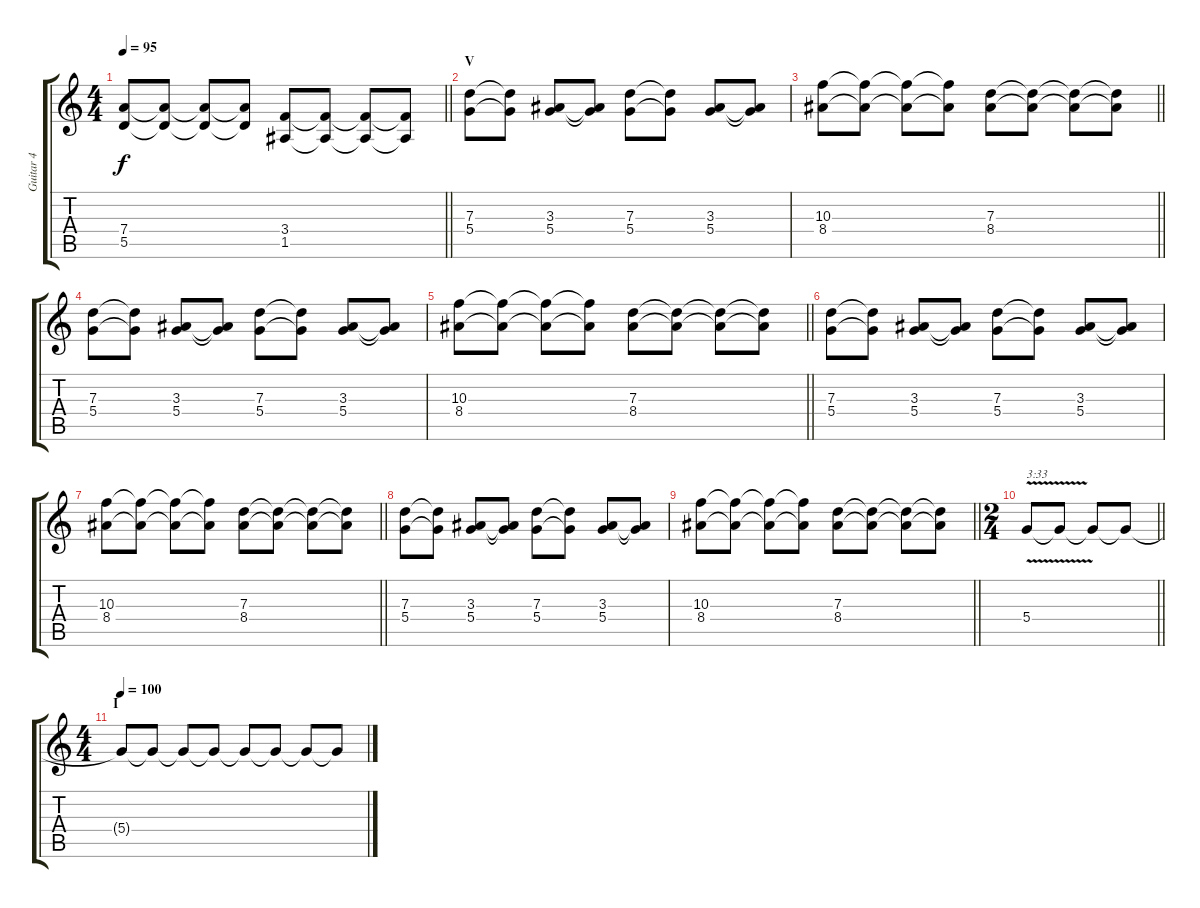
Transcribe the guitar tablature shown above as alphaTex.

\track ("Guitar 4" "Guitar 4") {instrument overdrivenguitar}
\staff {score tabs}
\tuning (E4 B3 G3 D3 A2 E2) {hide}
\ts (4 4)
\tempo 95
\clef g2
\barLineRight lightlight
\ks c
(7.4 5.5).8{dy f} (7.4{t} 5.5{t}).8 (7.4{t} 5.5{t}).8 (7.4{t} 5.5{t}).8 (3.4 1.5).8 (3.4{t} 1.5{t}).8 (3.4{t} 1.5{t}).8 (3.4{t} 1.5{t}).8 |
\section ("" "V")
(7.3 5.4).8 (7.3{t} 5.4{t}).8 (3.3 5.4).8 (3.3{t} 5.4{t}).8 (7.3 5.4).8 (7.3{t} 5.4{t}).8 (3.3 5.4).8 (3.3{t} 5.4{t}).8 |
\barLineRight lightlight
(10.3 8.4).8 (10.3{t} 8.4{t}).8 (10.3{t} 8.4{t}).8 (10.3{t} 8.4{t}).8 (7.3 8.4).8 (7.3{t} 8.4{t}).8 (7.3{t} 8.4{t}).8 (7.3{t} 8.4{t}).8 |
(7.3 5.4).8 (7.3{t} 5.4{t}).8 (3.3 5.4).8 (3.3{t} 5.4{t}).8 (7.3 5.4).8 (7.3{t} 5.4{t}).8 (3.3 5.4).8 (3.3{t} 5.4{t}).8 |
\barLineRight lightlight
(10.3 8.4).8 (10.3{t} 8.4{t}).8 (10.3{t} 8.4{t}).8 (10.3{t} 8.4{t}).8 (7.3 8.4).8 (7.3{t} 8.4{t}).8 (7.3{t} 8.4{t}).8 (7.3{t} 8.4{t}).8 |
(7.3 5.4).8 (7.3{t} 5.4{t}).8 (3.3 5.4).8 (3.3{t} 5.4{t}).8 (7.3 5.4).8 (7.3{t} 5.4{t}).8 (3.3 5.4).8 (3.3{t} 5.4{t}).8 |
\barLineRight lightlight
(10.3 8.4).8 (10.3{t} 8.4{t}).8 (10.3{t} 8.4{t}).8 (10.3{t} 8.4{t}).8 (7.3 8.4).8 (7.3{t} 8.4{t}).8 (7.3{t} 8.4{t}).8 (7.3{t} 8.4{t}).8 |
(7.3 5.4).8 (7.3{t} 5.4{t}).8 (3.3 5.4).8 (3.3{t} 5.4{t}).8 (7.3 5.4).8 (7.3{t} 5.4{t}).8 (3.3 5.4).8 (3.3{t} 5.4{t}).8 |
\barLineRight lightlight
(10.3 8.4).8 (10.3{t} 8.4{t}).8 (10.3{t} 8.4{t}).8 (10.3{t} 8.4{t}).8 (7.3 8.4).8 (7.3{t} 8.4{t}).8 (7.3{t} 8.4{t}).8 (7.3{t} 8.4{t}).8 |
\ts (2 4)
\barLineRight lightlight
5.4{v}.8{txt "3:33"} 5.4{t}.8 5.4{t}.8 5.4{t}.8 |
\ts (4 4)
\section ("" "I")
\tempo 100
5.4{t}.8{volume 5} 5.4{t}.8 5.4{t}.8 5.4{t}.8 5.4{t}.8 5.4{t}.8 5.4{t}.8 5.4{t}.8
